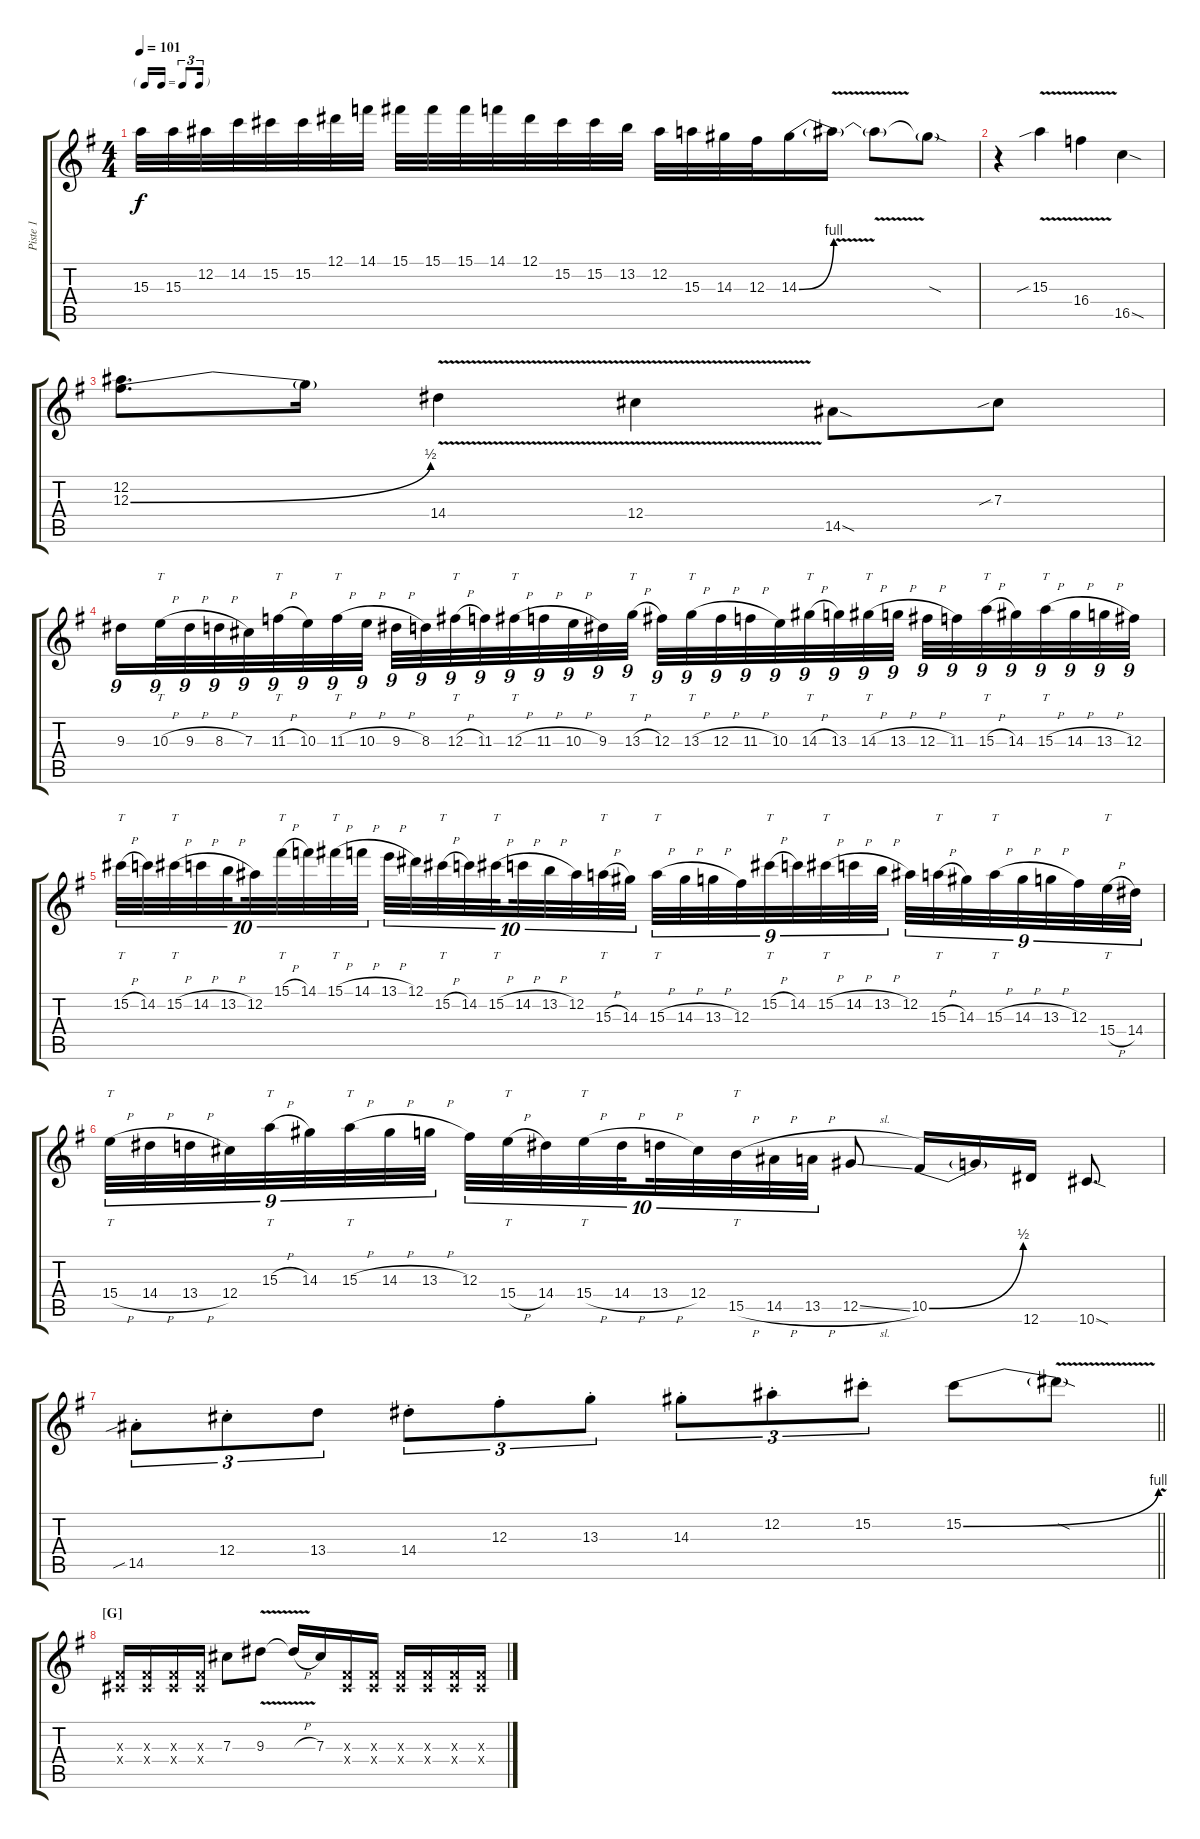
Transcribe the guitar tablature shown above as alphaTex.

\track ("Piste 1" "Piste 1") {instrument distortionguitar}
\staff {score tabs}
\tuning (Eb4 Bb3 Gb3 Db3 Ab2 Eb2) {hide}
\ts (4 4)
\tf triplet16th
\tempo 101
\clef g2
\ks g
15.3.32{dy f} 15.3.32 12.2.32 14.2.32 15.2.32 15.2.32 12.1.32 14.1.32 15.1.32 15.1.32 15.1.32 14.1.32 12.1.32 15.2.32 15.2.32 13.2.32 12.2.32 15.3.32 14.3.32 12.3.32 14.3{be (bend 0 0 60 4)}.16 14.3{v t}.16 14.3{t}.8 14.3{sod t}.8 |
r.4 15.3{v sib}.4 16.4{v}.4 16.5{sod}.4 |
(12.2 12.3{be (bend 0 0 60 2)}).8{d} 12.3{t}.16 14.4{v}.4 12.4{v}.4 14.5{sod}.8 7.3{sib}.8 |
9.3.16{tu (9 8)} 10.3{h}.32{tt tu (9 8)} 9.3{h}.32{tu (9 8)} 8.3{h}.32{tu (9 8)} 7.3.32{tu (9 8)} 11.3{h}.32{tt tu (9 8)} 10.3.32{tu (9 8)} 11.3{h}.32{tt tu (9 8)} 10.3{h}.32{tu (9 8)} 9.3{h}.32{tu (9 8)} 8.3.32{tu (9 8)} 12.3{h}.32{tt tu (9 8)} 11.3.32{tu (9 8)} 12.3{h}.32{tt tu (9 8)} 11.3{h}.32{tu (9 8)} 10.3{h}.32{tu (9 8)} 9.3.32{tu (9 8)} 13.3{h}.32{tt tu (9 8)} 12.3.32{tu (9 8)} 13.3{h}.32{tt tu (9 8)} 12.3{h}.32{tu (9 8)} 11.3{h}.32{tu (9 8)} 10.3.32{tu (9 8)} 14.3{h}.32{tt tu (9 8)} 13.3.32{tu (9 8)} 14.3{h}.32{tt tu (9 8)} 13.3{h}.32{tu (9 8)} 12.3{h}.32{tu (9 8)} 11.3.32{tu (9 8)} 15.3{h}.32{tt tu (9 8)} 14.3.32{tu (9 8)} 15.3{h}.32{tt tu (9 8)} 14.3{h}.32{tu (9 8)} 13.3{h}.32{tu (9 8)} 12.3.32{tu (9 8)} |
15.2{h}.32{tt tu (10 8)} 14.2.32{tu (10 8)} 15.2{h}.32{tt tu (10 8)} 14.2{h}.32{tu (10 8)} 13.2{h}.32{tu (10 8) beam splitsecondary} 12.2.32{tu (10 8)} 15.1{h}.32{tt tu (10 8)} 14.1.32{tu (10 8)} 15.1{h}.32{tt tu (10 8)} 14.1{h}.32{tu (10 8)} 13.1{h}.32{tu (10 8)} 12.1.32{tu (10 8)} 15.2{h}.32{tt tu (10 8)} 14.2.32{tu (10 8)} 15.2{h}.32{tt tu (10 8) beam splitsecondary} 14.2{h}.32{tu (10 8)} 13.2{h}.32{tu (10 8)} 12.2.32{tu (10 8)} 15.3{h}.32{tt tu (10 8)} 14.3.32{tu (10 8)} 15.3{h}.32{tt tu (9 8)} 14.3{h}.32{tu (9 8)} 13.3{h}.32{tu (9 8)} 12.3.32{tu (9 8)} 15.2{h}.32{tt tu (9 8)} 14.2.32{tu (9 8)} 15.2{h}.32{tt tu (9 8)} 14.2{h}.32{tu (9 8)} 13.2{h}.32{tu (9 8)} 12.2.32{tu (9 8)} 15.3{h}.32{tt tu (9 8)} 14.3.32{tu (9 8)} 15.3{h}.32{tt tu (9 8)} 14.3{h}.32{tu (9 8)} 13.3{h}.32{tu (9 8)} 12.3.32{tu (9 8)} 15.4{h}.32{tt tu (9 8)} 14.4.32{tu (9 8)} |
15.4{h}.32{tt tu (9 8)} 14.4{h}.32{tu (9 8)} 13.4{h}.32{tu (9 8)} 12.4.32{tu (9 8)} 15.3{h}.32{tt tu (9 8)} 14.3.32{tu (9 8)} 15.3{h}.32{tt tu (9 8)} 14.3{h}.32{tu (9 8)} 13.3{h}.32{tu (9 8)} 12.3.32{tu (10 8)} 15.4{h}.32{tt tu (10 8)} 14.4.32{tu (10 8)} 15.4{h}.32{tt tu (10 8)} 14.4{h}.32{tu (10 8) beam splitsecondary} 13.4{h}.32{tu (10 8)} 12.4.32{tu (10 8)} 15.5{h}.32{tt tu (10 8)} 14.5{h}.32{tu (10 8)} 13.5{h}.32{tu (10 8)} 12.5{sl}.8 10.5{be (bend 0 0 60 2)}.16 10.5{t}.16 12.6.16 10.6{sod}.8{d} |
\barLineRight lightlight
14.5{sib st}.8{tu (3 2)} 12.4{st}.8{tu (3 2)} 13.4.8{tu (3 2)} 14.4{st}.8{tu (3 2)} 12.3{st}.8{tu (3 2)} 13.3{st}.8{tu (3 2)} 14.3{st}.8{tu (3 2)} 12.2{st}.8{tu (3 2)} 15.2{st}.8{tu (3 2)} 15.2{be (bend 0 0 60 4)}.8 15.2{v sod t}.8 |
\section ("" "[G]")
(0.3{x} 0.4{x}).16 (0.3{x} 0.4{x}).16 (0.3{x} 0.4{x}).16 (0.3{x} 0.4{x}).16 7.3.8 9.3{v}.8 9.3{v h t}.16 7.3.16 (0.3{x} 0.4{x}).16 (0.3{x} 0.4{x}).16 (0.3{x} 0.4{x}).16 (0.3{x} 0.4{x}).16 (0.3{x} 0.4{x}).16 (0.3{x} 0.4{x}).16
